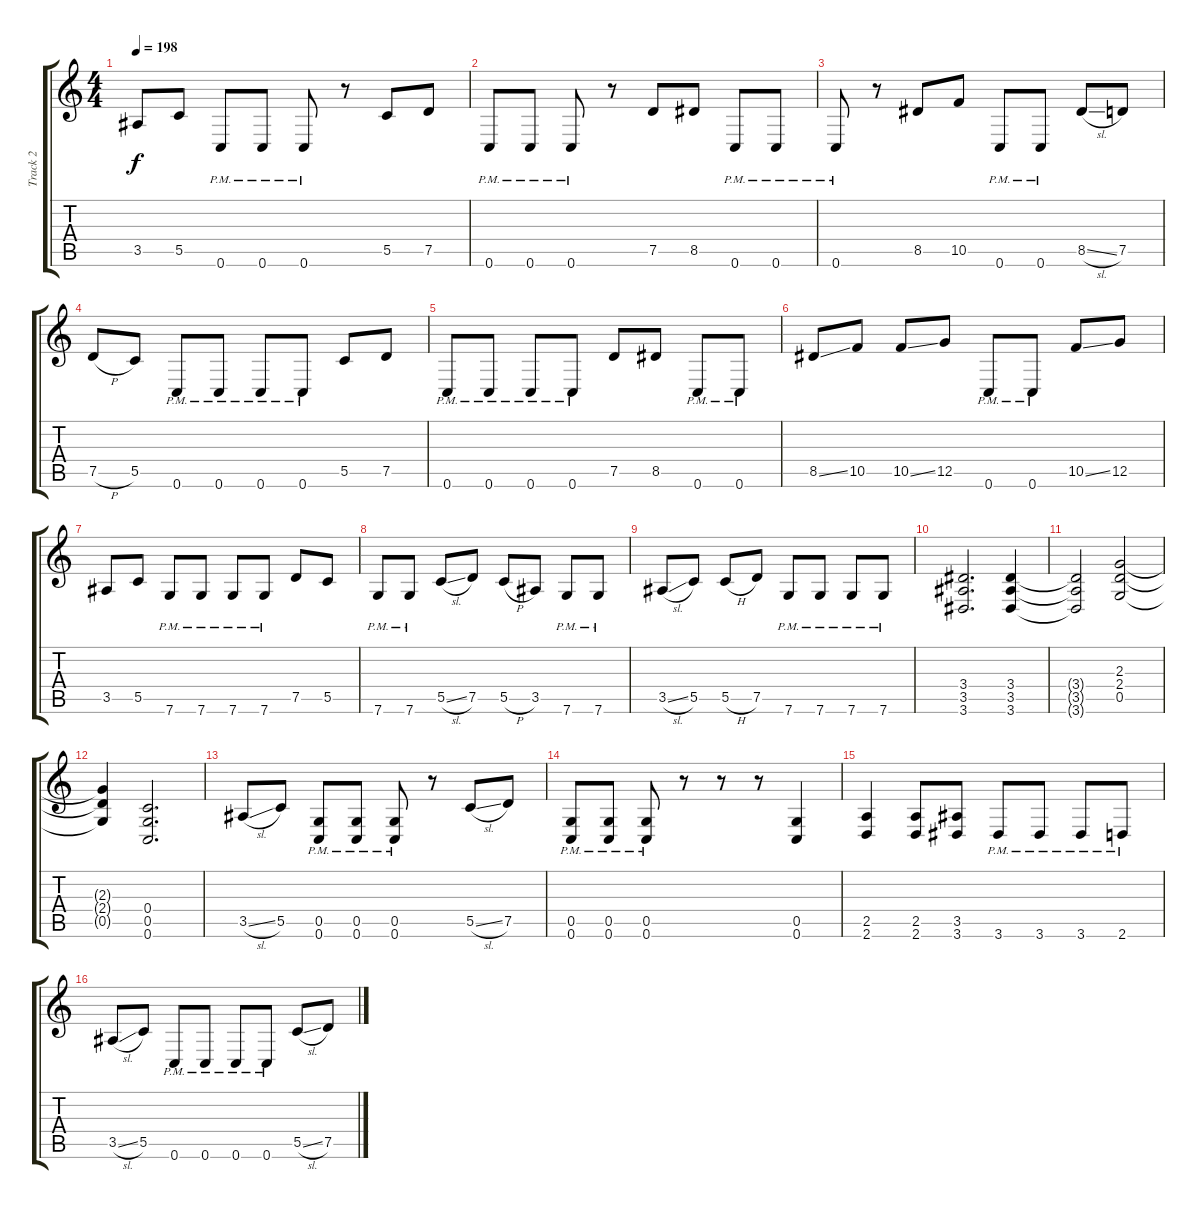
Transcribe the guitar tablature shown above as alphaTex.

\track ("Track 2" "Track 2") {instrument distortionguitar}
\staff {score tabs}
\tuning (D4 A3 F3 C3 G2 C2) {hide}
\ts (4 4)
\tempo 198
\clef g2
\ks c
3.5.8{dy f} 5.5.8 0.6{pm}.8 0.6{pm}.8 0.6{pm}.8 r.8 5.5.8 7.5.8 |
0.6{pm}.8 0.6{pm}.8 0.6{pm}.8 r.8 7.5.8 8.5.8 0.6{pm}.8 0.6{pm}.8 |
0.6{pm}.8 r.8 8.5.8 10.5.8 0.6{pm}.8 0.6{pm}.8 8.5{sl}.8 7.5.8 |
7.5{h}.8 5.5.8 0.6{pm}.8 0.6{pm}.8 0.6{pm}.8 0.6{pm}.8 5.5.8 7.5.8 |
0.6{pm}.8 0.6{pm}.8 0.6{pm}.8 0.6{pm}.8 7.5.8 8.5.8 0.6{pm}.8 0.6{pm}.8 |
8.5{ss}.8 10.5.8 10.5{ss}.8 12.5.8 0.6{pm}.8 0.6{pm}.8 10.5{ss}.8 12.5.8 |
3.5.8 5.5.8 7.6{pm}.8 7.6{pm}.8 7.6{pm}.8 7.6{pm}.8 7.5.8 5.5.8 |
7.6{pm}.8 7.6{pm}.8 5.5{sl}.8 7.5.8 5.5{h}.8 3.5.8 7.6{pm}.8 7.6{pm}.8 |
3.5{sl}.8 5.5.8 5.5{h}.8 7.5.8 7.6{pm}.8 7.6{pm}.8 7.6{pm}.8 7.6{pm}.8 |
(3.4 3.5 3.6).2{d} (3.4 3.5 3.6).4 |
(3.4{t} 3.5{t} 3.6{t}).2 (2.3 2.4 0.5).2 |
(2.3{t} 2.4{t} 0.5{t}).4 (0.4 0.5 0.6).2{d} |
3.5{sl}.8 5.5.8 (0.5{pm} 0.6{pm}).8 (0.5{pm} 0.6{pm}).8 (0.5{pm} 0.6{pm}).8 r.8 5.5{sl}.8 7.5.8 |
(0.5{pm} 0.6{pm}).8 (0.5{pm} 0.6{pm}).8 (0.5{pm} 0.6{pm}).8 r.8 r.8 r.8 (0.5 0.6).4 |
(2.5 2.6).4 (2.5 2.6).8 (3.5 3.6).8 3.6{pm}.8 3.6{pm}.8 3.6{pm}.8 2.6{pm}.8 |
3.5{sl}.8 5.5.8 0.6{pm}.8 0.6{pm}.8 0.6{pm}.8 0.6{pm}.8 5.5{sl}.8 7.5.8
